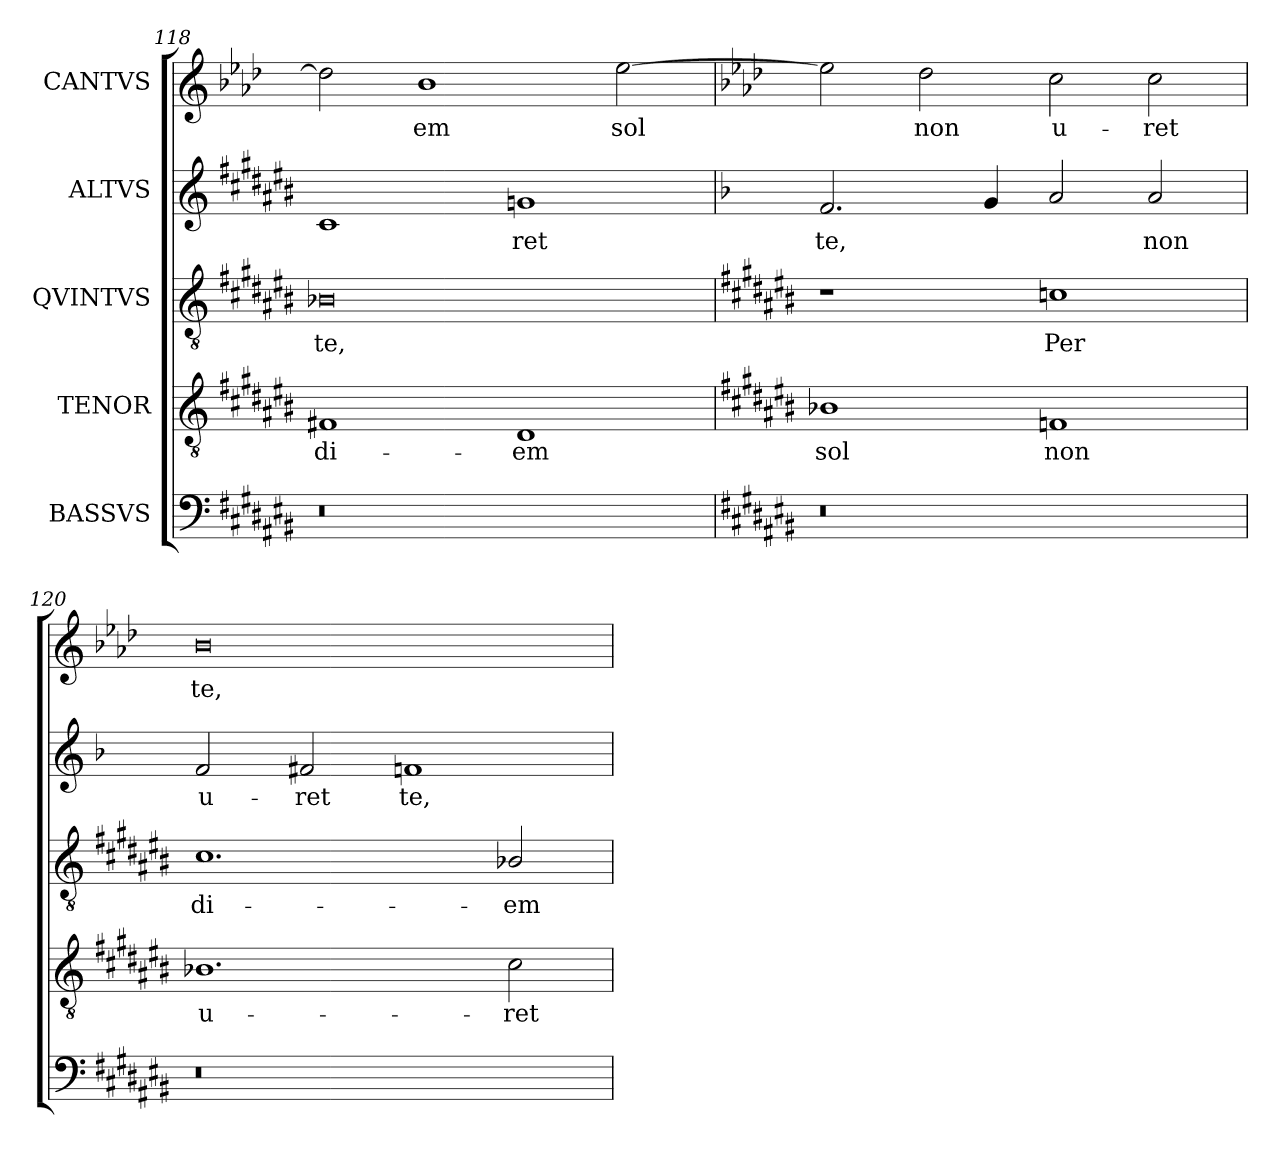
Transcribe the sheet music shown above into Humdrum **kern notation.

**kern	**kern	**text	**kern	**text	**kern	**text	**kern	**text
*part5	*part4	*part4	*part3	*part3	*part2	*part2	*part1	*part1
*staff5	*staff4	*staff4	*staff3	*staff3	*staff2	*staff2	*staff1	*staff1
*I"BASSVS	*I"TENOR	*	*I"QVINTVS	*	*I"ALTVS	*	*I"CANTVS	*
*clefF4	*clefGv2	*	*clefGv2	*	*clefG2	*	*clefG2	*
*ITrd-3c-5	*ITrd-3c-5	*	*ITrd-3c-5	*	*ITrd-3c-5	*	*	*
*k[f#c#g#d#a#e#b#]	*k[f#c#g#d#a#e#b#]	*	*k[f#c#g#d#a#e#b#]	*	*k[f#c#g#d#a#e#b#]	*	*k[b-e-a-d-]	*
*C#:	*C#:	*	*C#:	*	*C#:	*	*A-:	*
=118	=118	=118	=118	=118	=118	=118	=118	=118
!	!	!LO:LY:b:cj	!	!LO:LY:b:cj	!	!LO:LY:b:cj	!	!LO:LY:b:cj
0r	1Bn	di-	0e-	te,	1f#	--	2dd-\]	--
!	!	!	!	!	!	!	!	!LO:LY:b:cj
.	.	.	.	.	.	.	1b-	-em
!	!	!LO:LY:b:cj	!	!	!	!LO:LY:b:cj	!	!
.	1G#	-em	.	.	1cc	-ret	.	.
!	!	!	!	!	!	!	!	!LO:LY:b:cj
.	.	.	.	.	.	.	[>2ee-\	sol
=119	=119	=119	=119	=119	=119	=119	=119	=119
*	*	*	*	*	*k[b-e-]	*	*	*
*	*	*	*	*	*B-:	*	*	*
!	!	!LO:LY:b:cj	!	!	!	!LO:LY:b:cj	!	!LO:LY:b:cj
0r	1e-	sol	1r	.	2.b-/	te,	2ee-\]	.
!	!	!	!	!	!	!	!	!LO:LY:b:cj
.	.	.	.	.	.	.	2dd-\	non
!	!	!	!	!	!	!LO:LY:b:cj	!	!
.	.	.	.	.	4cc/	.	.	.
!	!	!LO:LY:b:cj	!	!LO:LY:b:cj	!	!LO:LY:b:cj	!	!LO:LY:b:cj
.	1B-	non	1f	Per	2dd/	.	2cc\	u-
!	!	!	!	!	!	!LO:LY:b:cj	!	!LO:LY:b:cj
.	.	.	.	.	2dd/	non	2cc\	-ret
=120	=120	=120	=120	=120	=120	=120	=120	=120
!	!	!LO:LY:b:cj	!	!LO:LY:b:cj	!	!LO:LY:b:cj	!	!LO:LY:b:cj
0r	1.e-	u-	1.f#	di-	2b-/	u-	0b-	te,
!	!	!	!	!	!	!LO:LY:b:cj	!	!
.	.	.	.	.	2bn/	-ret	.	.
!	!	!	!	!	!	!LO:LY:b:cj	!	!
.	.	.	.	.	1b-	te,	.	.
!	!	!LO:LY:b:cj	!	!LO:LY:b:cj	!	!	!	!
.	2f#\	-ret	2e-/	-em	.	.	.	.
=	=	=	=	=	=	=	=	=
*-	*-	*-	*-	*-	*-	*-	*-	*-
